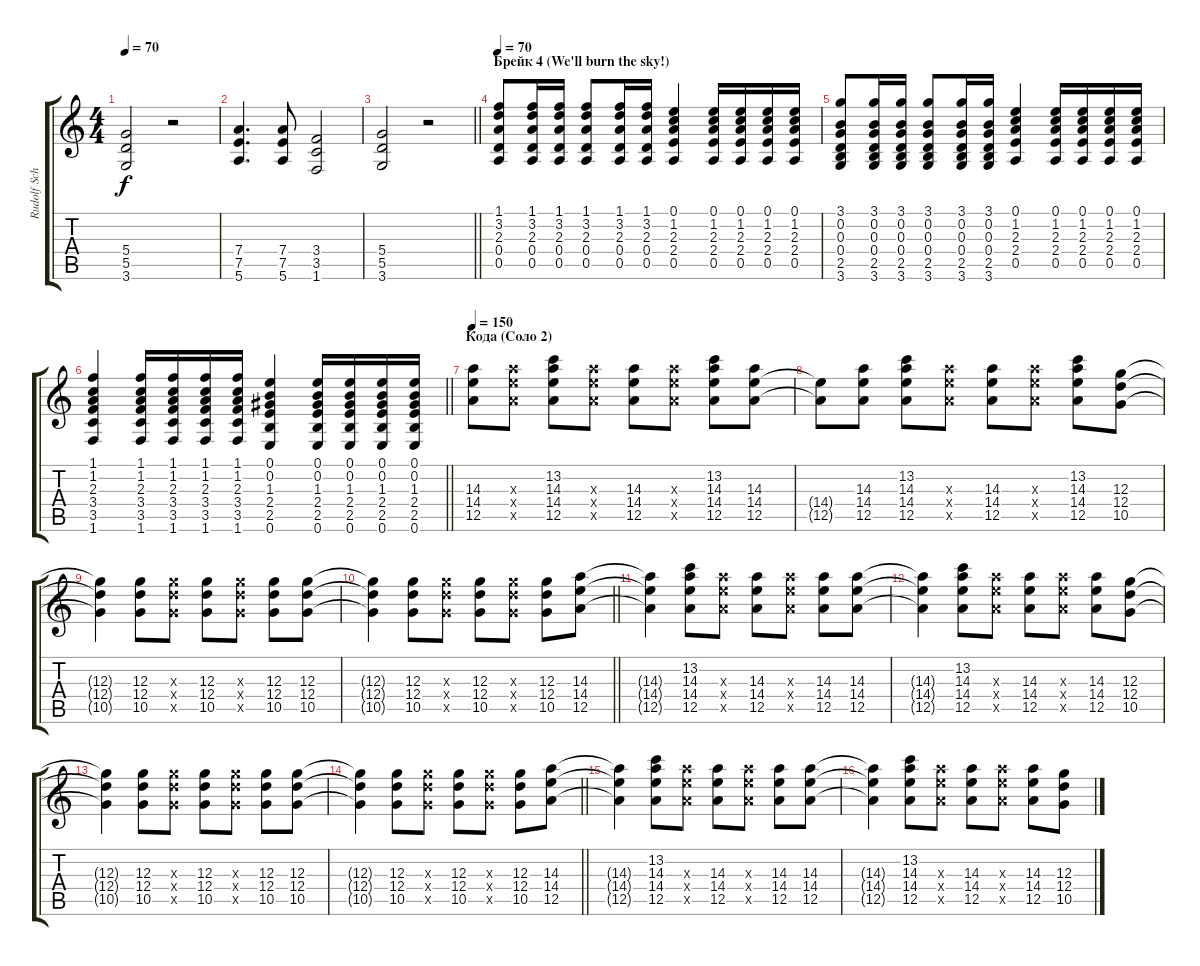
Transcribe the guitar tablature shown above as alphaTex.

\track ("Rudolf Schenker" "Rudolf Sch") {instrument electricguitarclean}
\staff {score tabs}
\tuning (E4 B3 G3 D3 A2 E2) {hide}
\ts (4 4)
\tempo 70
\clef g2
\ks c
(5.4 5.5 3.6).2{dy f} r.2 |
(7.4 7.5 5.6).4{d} (7.4 7.5 5.6).8 (3.4 3.5 1.6).2 |
\barLineRight lightlight
(5.4 5.5 3.6).2 r.2 |
\section ("" "Брейк 4 (We'll burn the sky!)")
\tempo 70
(1.1 3.2 2.3 0.4 0.5).8{volume 5 instrument acousticguitarsteel} (1.1 3.2 2.3 0.4 0.5).16 (1.1 3.2 2.3 0.4 0.5).16 (1.1 3.2 2.3 0.4 0.5).8 (1.1 3.2 2.3 0.4 0.5).16 (1.1 3.2 2.3 0.4 0.5).16 (0.1 1.2 2.3 2.4 0.5).4 (0.1 1.2 2.3 2.4 0.5).16 (0.1 1.2 2.3 2.4 0.5).16 (0.1 1.2 2.3 2.4 0.5).16 (0.1 1.2 2.3 2.4 0.5).16 |
(3.1 0.2 0.3 0.4 2.5 3.6).8 (3.1 0.2 0.3 0.4 2.5 3.6).16 (3.1 0.2 0.3 0.4 2.5 3.6).16 (3.1 0.2 0.3 0.4 2.5 3.6).8 (3.1 0.2 0.3 0.4 2.5 3.6).16 (3.1 0.2 0.3 0.4 2.5 3.6).16 (0.1 1.2 2.3 2.4 0.5).4 (0.1 1.2 2.3 2.4 0.5).16 (0.1 1.2 2.3 2.4 0.5).16 (0.1 1.2 2.3 2.4 0.5).16 (0.1 1.2 2.3 2.4 0.5).16 |
\barLineRight lightlight
(1.1 1.2 2.3 3.4 3.5 1.6).4 (1.1 1.2 2.3 3.4 3.5 1.6).16 (1.1 1.2 2.3 3.4 3.5 1.6).16 (1.1 1.2 2.3 3.4 3.5 1.6).16 (1.1 1.2 2.3 3.4 3.5 1.6).16 (0.1 0.2 1.3 2.4 2.5 0.6).4 (0.1 0.2 1.3 2.4 2.5 0.6).16 (0.1 0.2 1.3 2.4 2.5 0.6).16 (0.1 0.2 1.3 2.4 2.5 0.6).16 (0.1 0.2 1.3 2.4 2.5 0.6).16 |
\section ("" "Кода (Соло 2)")
\tempo 150
(14.3 14.4 12.5).8{volume 13 instrument overdrivenguitar} (14.3{x} 14.4{x} 12.5{x}).8 (13.2 14.3 14.4 12.5).8 (14.3{x} 14.4{x} 12.5{x}).8 (14.3 14.4 12.5).8 (14.3{x} 14.4{x} 12.5{x}).8 (13.2 14.3 14.4 12.5).8 (14.3 14.4 12.5).8 |
(14.4{t} 12.5{t}).8 (14.3 14.4 12.5).8 (13.2 14.3 14.4 12.5).8 (14.3{x} 14.4{x} 12.5{x}).8 (14.3 14.4 12.5).8 (14.3{x} 14.4{x} 12.5{x}).8 (13.2 14.3 14.4 12.5).8 (12.3 12.4 10.5).8 |
(12.3{t} 12.4{t} 10.5{t}).4 (12.3 12.4 10.5).8 (12.3{x} 12.4{x} 10.5{x}).8 (12.3 12.4 10.5).8 (12.3{x} 12.4{x} 10.5{x}).8 (12.3 12.4 10.5).8 (12.3 12.4 10.5).8 |
\barLineRight lightlight
(12.3{t} 12.4{t} 10.5{t}).4 (12.3 12.4 10.5).8 (12.3{x} 12.4{x} 10.5{x}).8 (12.3 12.4 10.5).8 (12.3{x} 12.4{x} 10.5{x}).8 (12.3 12.4 10.5).8 (14.3 14.4 12.5).8 |
(14.3{t} 14.4{t} 12.5{t}).4 (13.2 14.3 14.4 12.5).8 (14.3{x} 14.4{x} 12.5{x}).8 (14.3 14.4 12.5).8 (14.3{x} 14.4{x} 12.5{x}).8 (14.3 14.4 12.5).8 (14.3 14.4 12.5).8 |
(14.3{t} 14.4{t} 12.5{t}).4 (13.2 14.3 14.4 12.5).8 (14.3{x} 14.4{x} 12.5{x}).8 (14.3 14.4 12.5).8 (14.3{x} 14.4{x} 12.5{x}).8 (14.3 14.4 12.5).8 (12.3 12.4 10.5).8 |
(12.3{t} 12.4{t} 10.5{t}).4 (12.3 12.4 10.5).8 (12.3{x} 12.4{x} 10.5{x}).8 (12.3 12.4 10.5).8 (12.3{x} 12.4{x} 10.5{x}).8 (12.3 12.4 10.5).8 (12.3 12.4 10.5).8 |
\barLineRight lightlight
(12.3{t} 12.4{t} 10.5{t}).4 (12.3 12.4 10.5).8 (12.3{x} 12.4{x} 10.5{x}).8 (12.3 12.4 10.5).8 (12.3{x} 12.4{x} 10.5{x}).8 (12.3 12.4 10.5).8 (14.3 14.4 12.5).8 |
(14.3{t} 14.4{t} 12.5{t}).4 (13.2 14.3 14.4 12.5).8 (14.3{x} 14.4{x} 12.5{x}).8 (14.3 14.4 12.5).8 (14.3{x} 14.4{x} 12.5{x}).8 (14.3 14.4 12.5).8 (14.3 14.4 12.5).8 |
(14.3{t} 14.4{t} 12.5{t}).4 (13.2 14.3 14.4 12.5).8 (14.3{x} 14.4{x} 12.5{x}).8 (14.3 14.4 12.5).8 (14.3{x} 14.4{x} 12.5{x}).8 (14.3 14.4 12.5).8 (12.3 12.4 10.5).8
